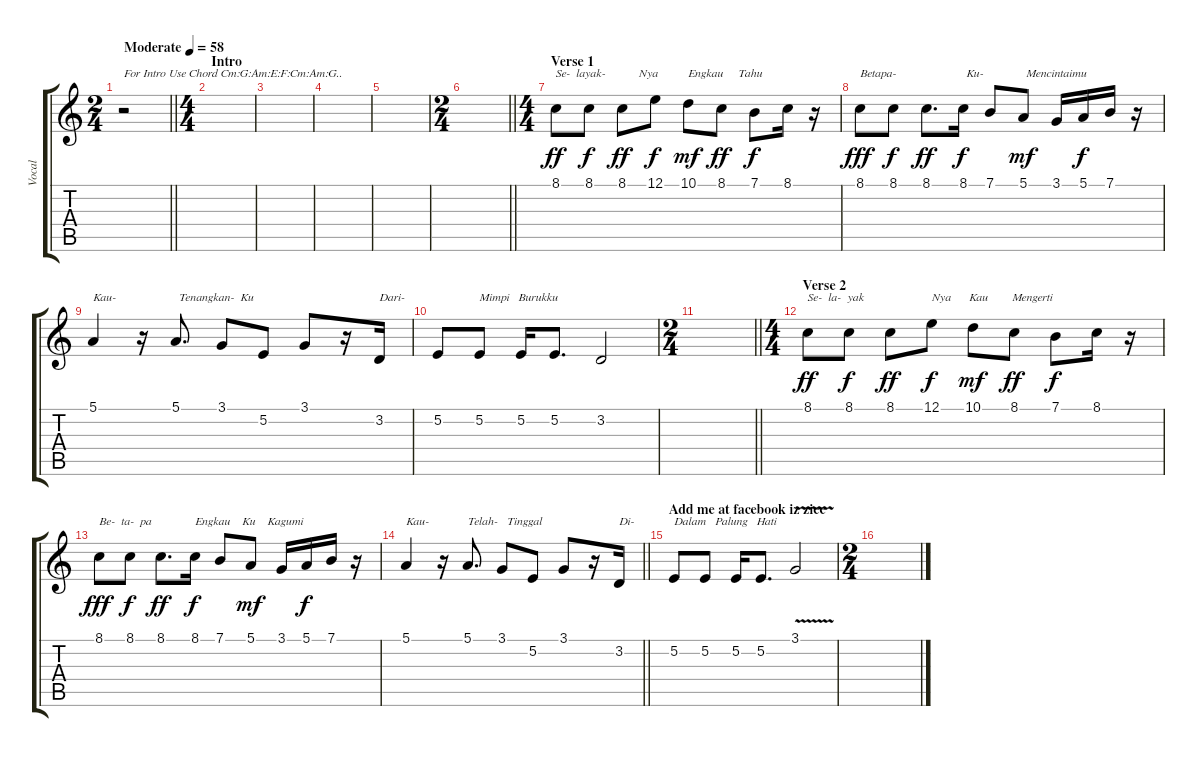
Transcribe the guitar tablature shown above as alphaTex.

\track ("Vocal" "Vocal") {instrument drawbarorgan}
\staff {score tabs}
\tuning (E4 B3 G3 D3 A2 E2) {hide}
\ts (2 4)
\tempo (58 "Moderate")
\clef g2
\barLineRight lightlight
\ks c
r.2{txt "For Intro Use Chord Cm:G:Am:E:F:Cm:Am:G.." dy ff instrument drawbarorgan} |
\ts (4 4)
\section ("" "Intro")
|
|
|
|
\ts (2 4)
\barLineRight lightlight
|
\ts (4 4)
\section ("" "Verse 1")
8.1.8{txt "Se-  layak-           Nya          Engkau     Tahu"} 8.1.8{dy f} 8.1.8{dy ff} 12.1.8{dy f} 10.1.8{dy mf} 8.1.8{dy ff} 7.1.8{dy f} 8.1.16 r.16 |
8.1.8{txt "Betapa-" dy fff} 8.1.8{dy f} 8.1.8{d dy ff} 8.1.16{txt " Ku-" dy f} 7.1.8 5.1.8{txt " Mencintaimu" dy mf} 3.1.16 5.1.16{dy f} 7.1.16 r.16 |
5.1.4{txt "Kau-"} r.16 5.1.8{d txt " Tenangkan-  Ku "} 3.1.8 5.2.8 3.1.8 r.16 3.2.16{txt "Dari-"} |
5.2.8 5.2.8{txt "Mimpi   Burukku"} 5.2.16 5.2.8{d} 3.2.2 |
\ts (2 4)
\barLineRight lightlight
|
\ts (4 4)
\section ("" "Verse 2")
8.1.8{txt "Se-  la-  yak" dy ff} 8.1.8{dy f} 8.1.8{dy ff} 12.1.8{txt "Nya      Kau        Mengerti" dy f} 10.1.8{dy mf} 8.1.8{dy ff} 7.1.8{dy f} 8.1.16 r.16 |
8.1.8{txt "Be-  ta-  pa " dy fff} 8.1.8{dy f} 8.1.8{d dy ff} 8.1.16{txt "Engkau    Ku    Kagumi" dy f} 7.1.8 5.1.8{dy mf} 3.1.16 5.1.16{dy f} 7.1.16 r.16 |
\barLineRight lightlight
5.1.4{txt "Kau-"} r.16 5.1.8{d txt "Telah-   Tinggal "} 3.1.8 5.2.8 3.1.8 r.16 3.2.16{txt "Di-"} |
\section ("" "Add me at facebook iz ziee")
5.2.8{txt "Dalam   Palung   Hati"} 5.2.8 5.2.16 5.2.8{d} 3.1{v}.2 |
\ts (2 4)
